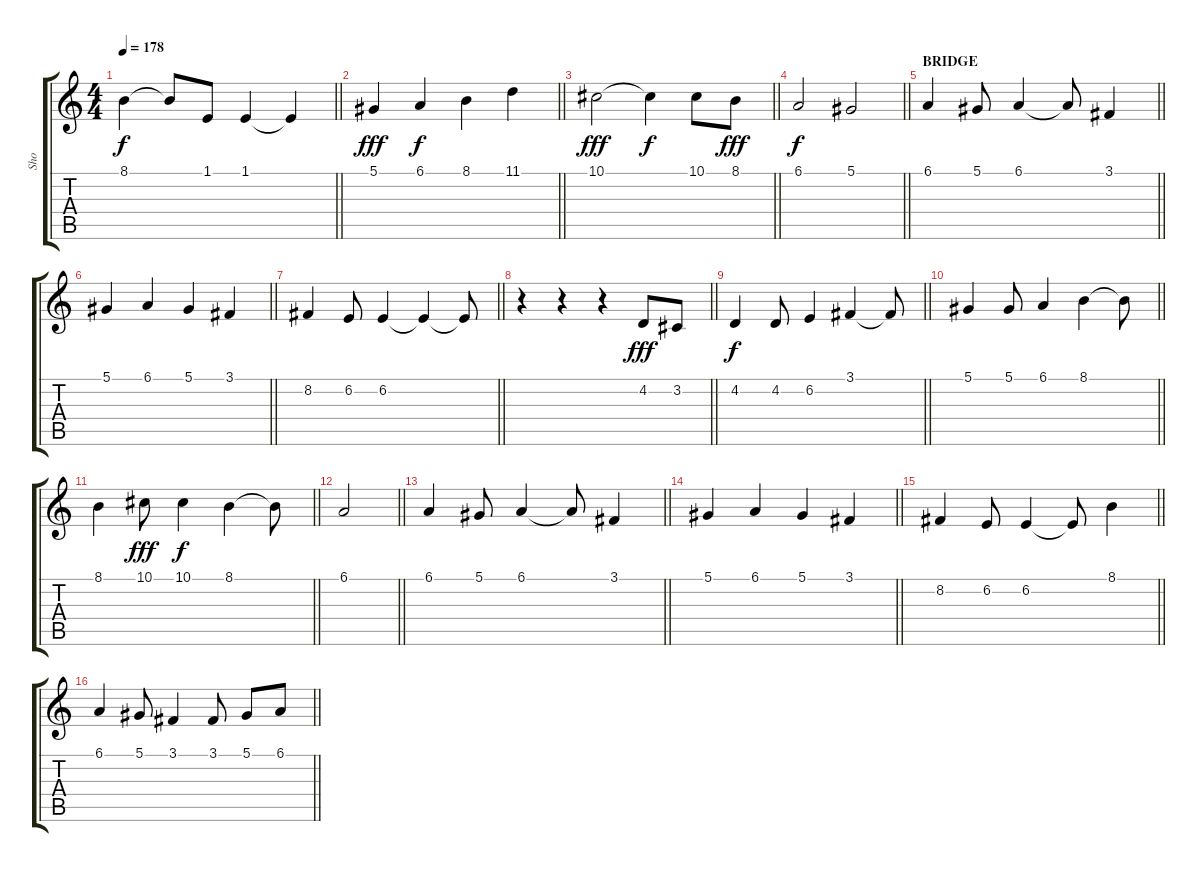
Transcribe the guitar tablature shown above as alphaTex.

\track ("Sho" "Sho") {instrument sopranosax}
\staff {score tabs}
\tuning (Eb4 Bb3 Gb3 Db3 Ab2 Eb2) {hide}
\ts (4 4)
\tempo 178
\clef g2
\barLineRight lightlight
\ks c
8.1.4{dy f} 8.1{t}.8 1.1.8 1.1.4 1.1{t}.4 |
\barLineRight lightlight
5.1.4{dy fff} 6.1.4{dy f} 8.1.4 11.1.4 |
\barLineRight lightlight
10.1.2{dy fff} 10.1{t}.4{dy f} 10.1.8 8.1.8{dy fff} |
\barLineRight lightlight
6.1.2{dy f} 5.1.2 |
\section ("" "BRIDGE")
\barLineRight lightlight
6.1.4 5.1.8 6.1.4 6.1{t}.8 3.1.4 |
\barLineRight lightlight
5.1.4 6.1.4 5.1.4 3.1.4 |
\barLineRight lightlight
8.2.4 6.2.8 6.2.4 6.2{t}.4 6.2{t}.8 |
\barLineRight lightlight
r.4 r.4 r.4 4.2.8{dy fff} 3.2.8 |
\barLineRight lightlight
4.2.4{dy f} 4.2.8 6.2.4 3.1.4 3.1{t}.8 |
\barLineRight lightlight
5.1.4 5.1.8 6.1.4 8.1.4 8.1{t}.8 |
\barLineRight lightlight
8.1.4 10.1.8{dy fff} 10.1.4{dy f} 8.1.4 8.1{t}.8 |
\barLineRight lightlight
6.1.2 |
\barLineRight lightlight
6.1.4 5.1.8 6.1.4 6.1{t}.8 3.1.4 |
\barLineRight lightlight
5.1.4 6.1.4 5.1.4 3.1.4 |
\barLineRight lightlight
8.2.4 6.2.8 6.2.4 6.2{t}.8 8.1.4 |
\barLineRight lightlight
6.1.4 5.1.8 3.1.4 3.1.8 5.1.8 6.1.8
